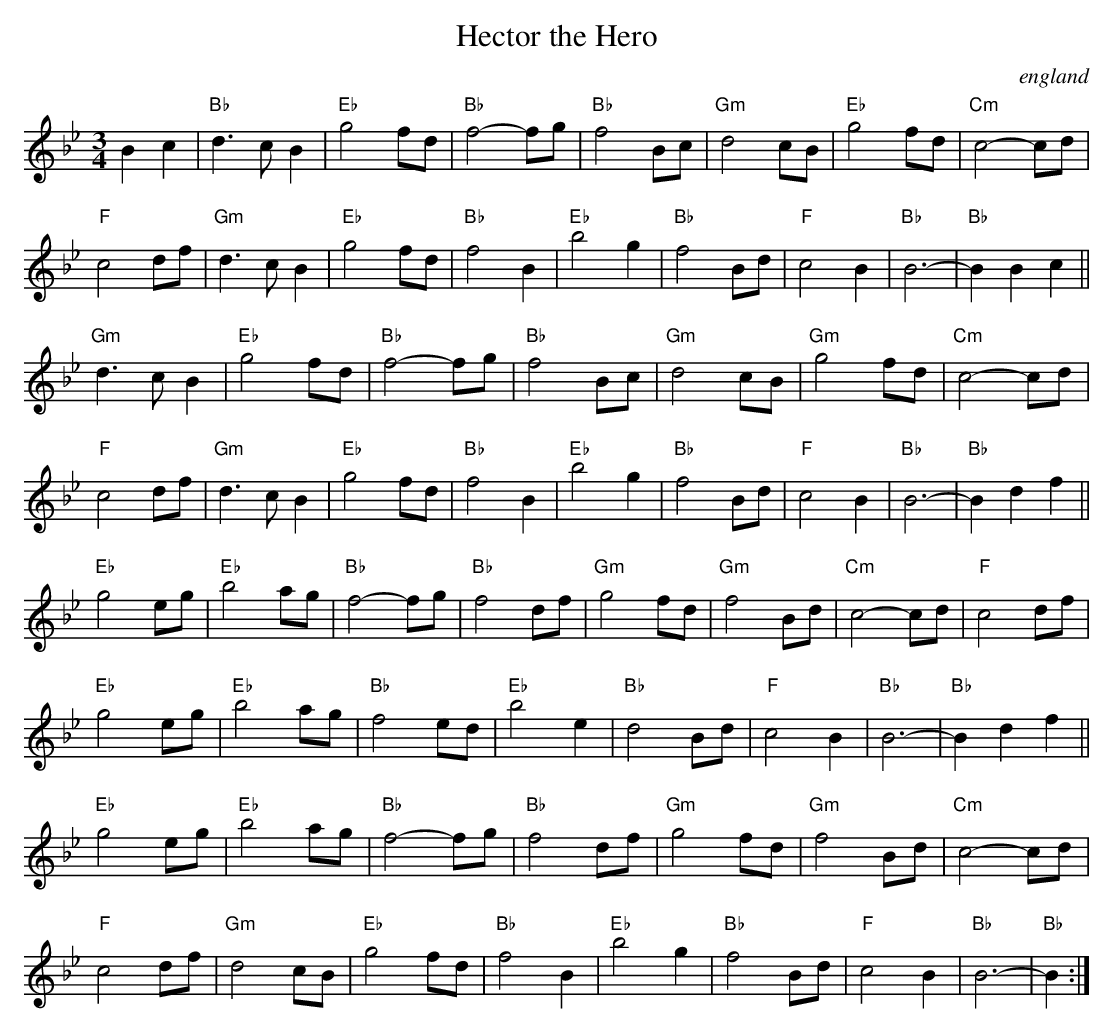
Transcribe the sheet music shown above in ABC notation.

X:1
T:Hector the Hero
O:england
M:3/4
L:1/4
K:Bb
Bc|"Bb"d3/2c/2B|"Eb"g2f/2d/2|"Bb"f2-f/2g/2|"Bb"f2B/2c/2|"Gm"d2c/2B/2|\
"Eb"g2f/2d/2|"Cm"c2-c/2d/2|
"F"c2d/2f/2|"Gm"d3/2c/2B|"Eb"g2f/2d/2|"Bb"f2B|"Eb"b2g|"Bb"f2B/2d/2|"F"c2B|\
"Bb"B3-|"Bb"BBc||
"Gm"d3/2c/2B|"Eb"g2f/2d/2|"Bb"f2-f/2g/2|"Bb"f2B/2c/2|"Gm"d2c/2B/2|"Gm"g2f/2d/2\
|"Cm"c2-c/2d/2|
"F"c2d/2f/2|"Gm"d3/2c/2B|"Eb"g2f/2d/2|"Bb"f2B|"Eb"b2g|"Bb"f2B/2d/2|"F"c2B|\
"Bb"B3-|"Bb"Bdf||
"Eb"g2e/2g/2|"Eb"b2a/2g/2|"Bb"f2-f/2g/2|"Bb"f2d/2f/2|"Gm"g2f/2d/2|"Gm"f2B/2d/2\
|"Cm"c2-c/2d/2|"F"c2d/2f/2|
"Eb"g2e/2g/2|"Eb"b2a/2g/2|"Bb"f2e/2d/2|"Eb"b2e|"Bb"d2B/2d/2|"F"c2B|"Bb"B3-|\
"Bb"Bdf||
"Eb"g2e/2g/2|"Eb"b2a/2g/2|"Bb"f2-f/2g/2|"Bb"f2d/2f/2|"Gm"g2f/2d/2|"Gm"f2B/2d/2\
|"Cm"c2-c/2d/2|
"F"c2d/2f/2|"Gm"d2c/2B/2|"Eb"g2f/2d/2|"Bb"f2B|"Eb"b2g|"Bb"f2B/2d/2|"F"c2B|\
"Bb"B3-|"Bb"B:|
